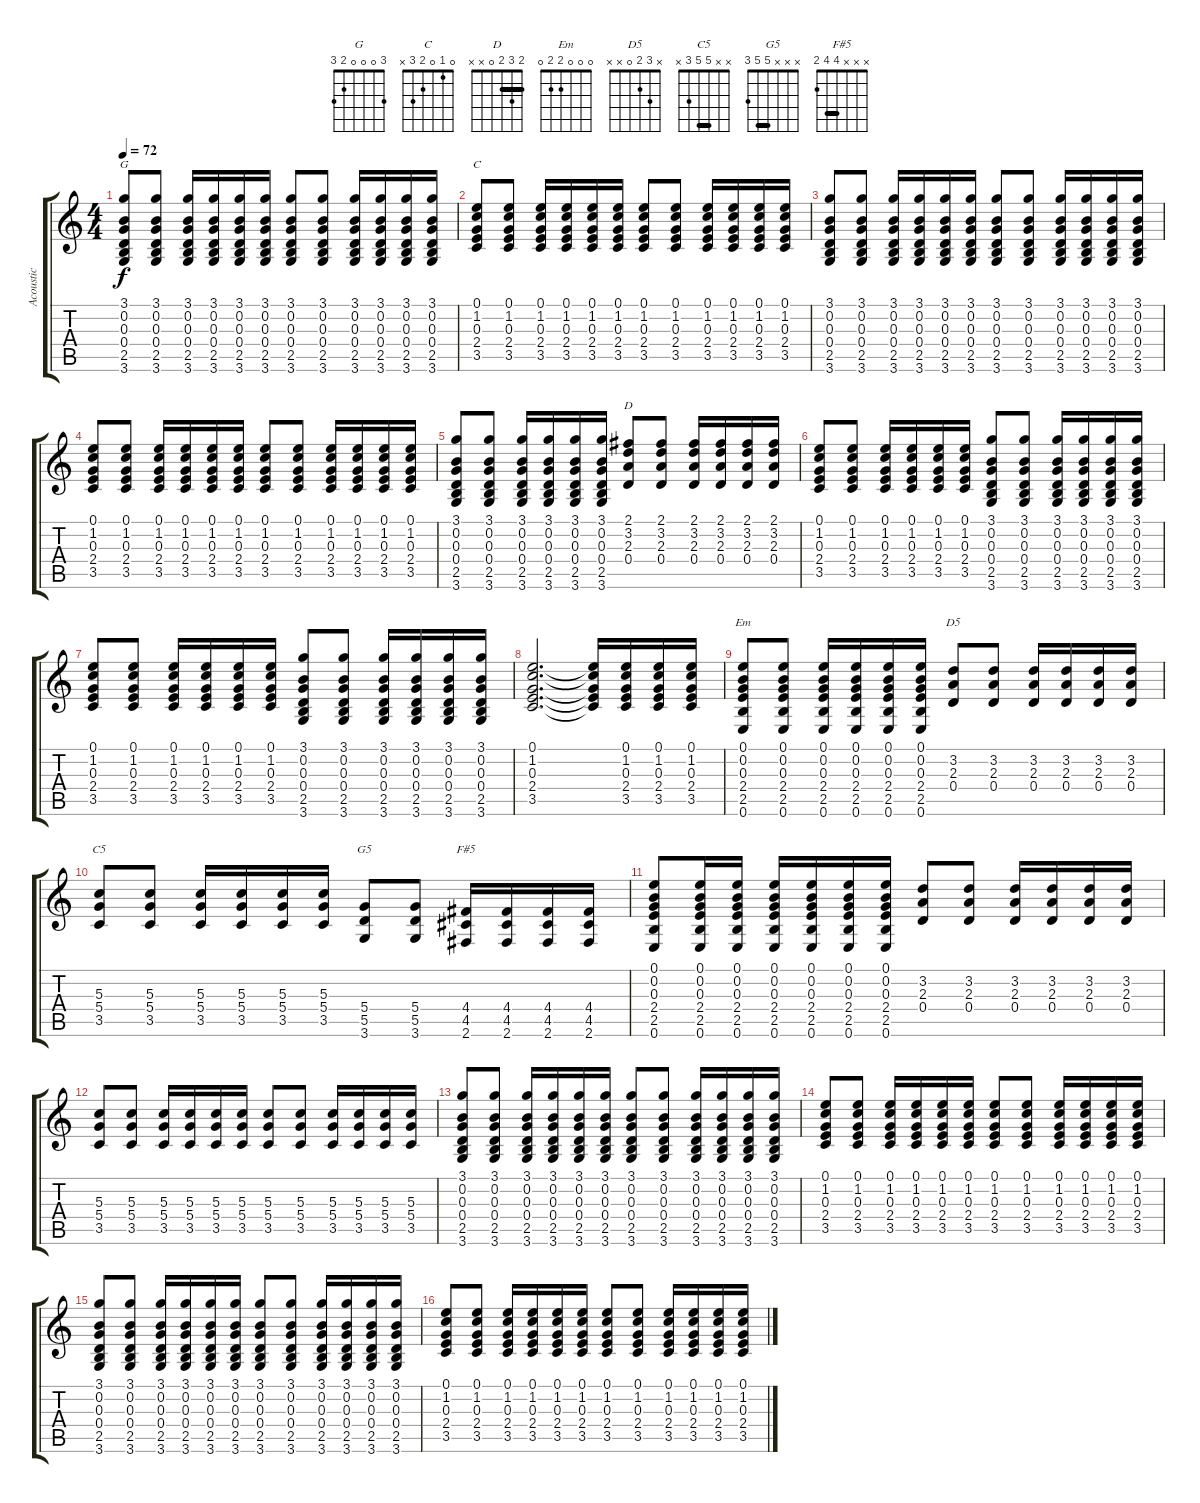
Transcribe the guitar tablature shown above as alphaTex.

\track ("Acoustic" "Acoustic") {instrument acousticguitarsteel}
\staff {score tabs}
\tuning (E4 B3 G3 D3 A2 E2) {hide}
\chord ("G" 3 0 0 0 2 3)
\chord ("C" 0 1 0 2 3 x)
\chord ("D" 2 3 2 0 x x) {barre 2}
\chord ("Em" 0 0 0 2 2 0)
\chord ("D5" x 3 2 0 x x)
\chord ("C5" x x 5 5 3 x) {barre 5}
\chord ("G5" x x x 5 5 3) {barre 5}
\chord ("F#5" x x x 4 4 2) {barre 4}
\ts (4 4)
\tempo 72
\clef g2
\ks c
(3.1 0.2 0.3 0.4 2.5 3.6).8{ch "G" dy f} (3.1 0.2 0.3 0.4 2.5 3.6).8 (3.1 0.2 0.3 0.4 2.5 3.6).16 (3.1 0.2 0.3 0.4 2.5 3.6).16 (3.1 0.2 0.3 0.4 2.5 3.6).16 (3.1 0.2 0.3 0.4 2.5 3.6).16 (3.1 0.2 0.3 0.4 2.5 3.6).8 (3.1 0.2 0.3 0.4 2.5 3.6).8 (3.1 0.2 0.3 0.4 2.5 3.6).16 (3.1 0.2 0.3 0.4 2.5 3.6).16 (3.1 0.2 0.3 0.4 2.5 3.6).16 (3.1 0.2 0.3 0.4 2.5 3.6).16 |
(0.1 1.2 0.3 2.4 3.5).8{ch "C"} (0.1 1.2 0.3 2.4 3.5).8 (0.1 1.2 0.3 2.4 3.5).16 (0.1 1.2 0.3 2.4 3.5).16 (0.1 1.2 0.3 2.4 3.5).16 (0.1 1.2 0.3 2.4 3.5).16 (0.1 1.2 0.3 2.4 3.5).8 (0.1 1.2 0.3 2.4 3.5).8 (0.1 1.2 0.3 2.4 3.5).16 (0.1 1.2 0.3 2.4 3.5).16 (0.1 1.2 0.3 2.4 3.5).16 (0.1 1.2 0.3 2.4 3.5).16 |
(3.1 0.2 0.3 0.4 2.5 3.6).8 (3.1 0.2 0.3 0.4 2.5 3.6).8 (3.1 0.2 0.3 0.4 2.5 3.6).16 (3.1 0.2 0.3 0.4 2.5 3.6).16 (3.1 0.2 0.3 0.4 2.5 3.6).16 (3.1 0.2 0.3 0.4 2.5 3.6).16 (3.1 0.2 0.3 0.4 2.5 3.6).8 (3.1 0.2 0.3 0.4 2.5 3.6).8 (3.1 0.2 0.3 0.4 2.5 3.6).16 (3.1 0.2 0.3 0.4 2.5 3.6).16 (3.1 0.2 0.3 0.4 2.5 3.6).16 (3.1 0.2 0.3 0.4 2.5 3.6).16 |
(0.1 1.2 0.3 2.4 3.5).8 (0.1 1.2 0.3 2.4 3.5).8 (0.1 1.2 0.3 2.4 3.5).16 (0.1 1.2 0.3 2.4 3.5).16 (0.1 1.2 0.3 2.4 3.5).16 (0.1 1.2 0.3 2.4 3.5).16 (0.1 1.2 0.3 2.4 3.5).8 (0.1 1.2 0.3 2.4 3.5).8 (0.1 1.2 0.3 2.4 3.5).16 (0.1 1.2 0.3 2.4 3.5).16 (0.1 1.2 0.3 2.4 3.5).16 (0.1 1.2 0.3 2.4 3.5).16 |
(3.1 0.2 0.3 0.4 2.5 3.6).8 (3.1 0.2 0.3 0.4 2.5 3.6).8 (3.1 0.2 0.3 0.4 2.5 3.6).16 (3.1 0.2 0.3 0.4 2.5 3.6).16 (3.1 0.2 0.3 0.4 2.5 3.6).16 (3.1 0.2 0.3 0.4 2.5 3.6).16 (2.1 3.2 2.3 0.4).8{ch "D"} (2.1 3.2 2.3 0.4).8 (2.1 3.2 2.3 0.4).16 (2.1 3.2 2.3 0.4).16 (2.1 3.2 2.3 0.4).16 (2.1 3.2 2.3 0.4).16 |
(0.1 1.2 0.3 2.4 3.5).8 (0.1 1.2 0.3 2.4 3.5).8 (0.1 1.2 0.3 2.4 3.5).16 (0.1 1.2 0.3 2.4 3.5).16 (0.1 1.2 0.3 2.4 3.5).16 (0.1 1.2 0.3 2.4 3.5).16 (3.1 0.2 0.3 0.4 2.5 3.6).8 (3.1 0.2 0.3 0.4 2.5 3.6).8 (3.1 0.2 0.3 0.4 2.5 3.6).16 (3.1 0.2 0.3 0.4 2.5 3.6).16 (3.1 0.2 0.3 0.4 2.5 3.6).16 (3.1 0.2 0.3 0.4 2.5 3.6).16 |
(0.1 1.2 0.3 2.4 3.5).8 (0.1 1.2 0.3 2.4 3.5).8 (0.1 1.2 0.3 2.4 3.5).16 (0.1 1.2 0.3 2.4 3.5).16 (0.1 1.2 0.3 2.4 3.5).16 (0.1 1.2 0.3 2.4 3.5).16 (3.1 0.2 0.3 0.4 2.5 3.6).8 (3.1 0.2 0.3 0.4 2.5 3.6).8 (3.1 0.2 0.3 0.4 2.5 3.6).16 (3.1 0.2 0.3 0.4 2.5 3.6).16 (3.1 0.2 0.3 0.4 2.5 3.6).16 (3.1 0.2 0.3 0.4 2.5 3.6).16 |
(0.1 1.2 0.3 2.4 3.5).2{d} (0.1{t} 1.2{t} 0.3{t} 2.4{t} 3.5{t}).16 (0.1 1.2 0.3 2.4 3.5).16 (0.1 1.2 0.3 2.4 3.5).16 (0.1 1.2 0.3 2.4 3.5).16 |
(0.1 0.2 0.3 2.4 2.5 0.6).8{ch "Em"} (0.1 0.2 0.3 2.4 2.5 0.6).8 (0.1 0.2 0.3 2.4 2.5 0.6).16 (0.1 0.2 0.3 2.4 2.5 0.6).16 (0.1 0.2 0.3 2.4 2.5 0.6).16 (0.1 0.2 0.3 2.4 2.5 0.6).16 (3.2 2.3 0.4).8{ch "D5"} (3.2 2.3 0.4).8 (3.2 2.3 0.4).16 (3.2 2.3 0.4).16 (3.2 2.3 0.4).16 (3.2 2.3 0.4).16 |
(5.3 5.4 3.5).8{ch "C5"} (5.3 5.4 3.5).8 (5.3 5.4 3.5).16 (5.3 5.4 3.5).16 (5.3 5.4 3.5).16 (5.3 5.4 3.5).16 (5.4 5.5 3.6).8{ch "G5"} (5.4 5.5 3.6).8 (4.4 4.5 2.6).16{ch "F#5"} (4.4 4.5 2.6).16 (4.4 4.5 2.6).16 (4.4 4.5 2.6).16 |
(0.1 0.2 0.3 2.4 2.5 0.6).8 (0.1 0.2 0.3 2.4 2.5 0.6).16 (0.1 0.2 0.3 2.4 2.5 0.6).16 (0.1 0.2 0.3 2.4 2.5 0.6).16 (0.1 0.2 0.3 2.4 2.5 0.6).16 (0.1 0.2 0.3 2.4 2.5 0.6).16 (0.1 0.2 0.3 2.4 2.5 0.6).16 (3.2 2.3 0.4).8 (3.2 2.3 0.4).8 (3.2 2.3 0.4).16 (3.2 2.3 0.4).16 (3.2 2.3 0.4).16 (3.2 2.3 0.4).16 |
(5.3 5.4 3.5).8 (5.3 5.4 3.5).8 (5.3 5.4 3.5).16 (5.3 5.4 3.5).16 (5.3 5.4 3.5).16 (5.3 5.4 3.5).16 (5.3 5.4 3.5).8 (5.3 5.4 3.5).8 (5.3 5.4 3.5).16 (5.3 5.4 3.5).16 (5.3 5.4 3.5).16 (5.3 5.4 3.5).16 |
(3.1 0.2 0.3 0.4 2.5 3.6).8 (3.1 0.2 0.3 0.4 2.5 3.6).8 (3.1 0.2 0.3 0.4 2.5 3.6).16 (3.1 0.2 0.3 0.4 2.5 3.6).16 (3.1 0.2 0.3 0.4 2.5 3.6).16 (3.1 0.2 0.3 0.4 2.5 3.6).16 (3.1 0.2 0.3 0.4 2.5 3.6).8 (3.1 0.2 0.3 0.4 2.5 3.6).8 (3.1 0.2 0.3 0.4 2.5 3.6).16 (3.1 0.2 0.3 0.4 2.5 3.6).16 (3.1 0.2 0.3 0.4 2.5 3.6).16 (3.1 0.2 0.3 0.4 2.5 3.6).16 |
(0.1 1.2 0.3 2.4 3.5).8 (0.1 1.2 0.3 2.4 3.5).8 (0.1 1.2 0.3 2.4 3.5).16 (0.1 1.2 0.3 2.4 3.5).16 (0.1 1.2 0.3 2.4 3.5).16 (0.1 1.2 0.3 2.4 3.5).16 (0.1 1.2 0.3 2.4 3.5).8 (0.1 1.2 0.3 2.4 3.5).8 (0.1 1.2 0.3 2.4 3.5).16 (0.1 1.2 0.3 2.4 3.5).16 (0.1 1.2 0.3 2.4 3.5).16 (0.1 1.2 0.3 2.4 3.5).16 |
(3.1 0.2 0.3 0.4 2.5 3.6).8 (3.1 0.2 0.3 0.4 2.5 3.6).8 (3.1 0.2 0.3 0.4 2.5 3.6).16 (3.1 0.2 0.3 0.4 2.5 3.6).16 (3.1 0.2 0.3 0.4 2.5 3.6).16 (3.1 0.2 0.3 0.4 2.5 3.6).16 (3.1 0.2 0.3 0.4 2.5 3.6).8 (3.1 0.2 0.3 0.4 2.5 3.6).8 (3.1 0.2 0.3 0.4 2.5 3.6).16 (3.1 0.2 0.3 0.4 2.5 3.6).16 (3.1 0.2 0.3 0.4 2.5 3.6).16 (3.1 0.2 0.3 0.4 2.5 3.6).16 |
(0.1 1.2 0.3 2.4 3.5).8 (0.1 1.2 0.3 2.4 3.5).8 (0.1 1.2 0.3 2.4 3.5).16 (0.1 1.2 0.3 2.4 3.5).16 (0.1 1.2 0.3 2.4 3.5).16 (0.1 1.2 0.3 2.4 3.5).16 (0.1 1.2 0.3 2.4 3.5).8 (0.1 1.2 0.3 2.4 3.5).8 (0.1 1.2 0.3 2.4 3.5).16 (0.1 1.2 0.3 2.4 3.5).16 (0.1 1.2 0.3 2.4 3.5).16 (0.1 1.2 0.3 2.4 3.5).16
